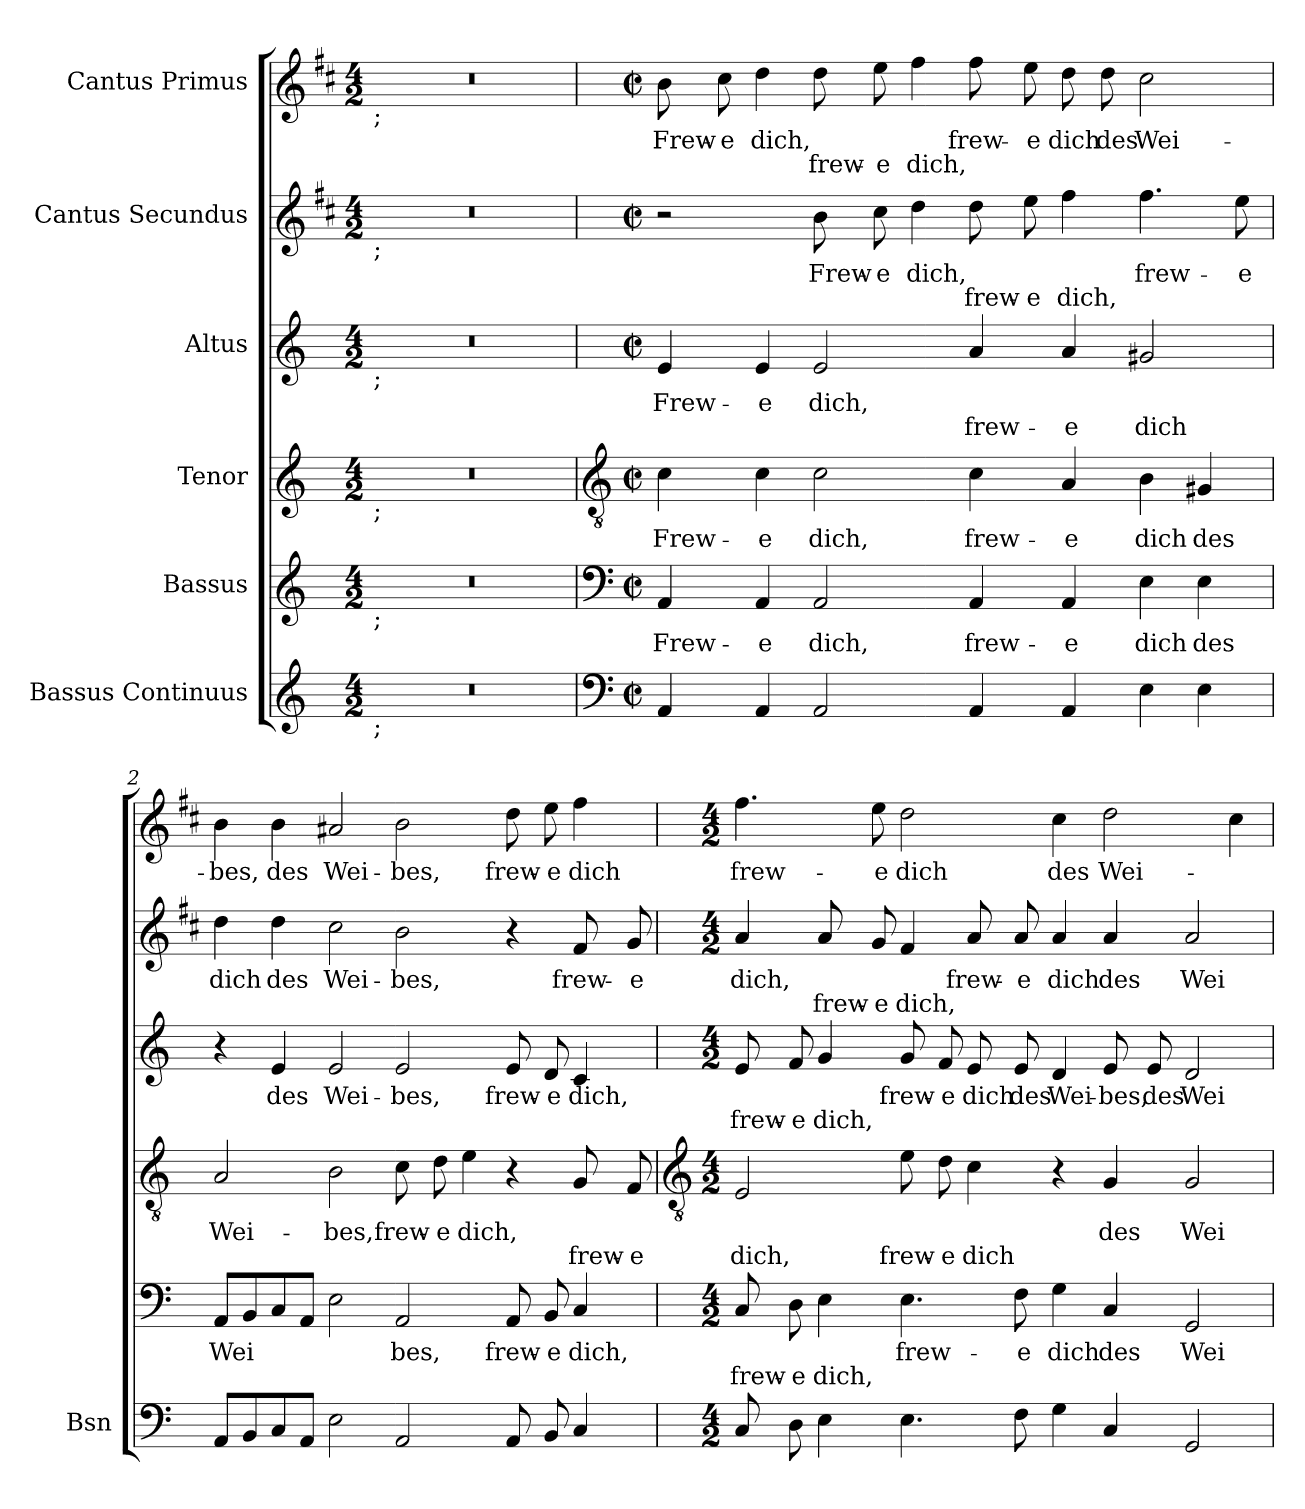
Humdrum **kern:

**kern	**kern	**text	**text	**kern	**text	**text	**kern	**text	**text	**kern	**text	**text	**kern	**text	**text
*part6	*part5	*part5	*part5	*part4	*part4	*part4	*part3	*part3	*part3	*part2	*part2	*part2	*part1	*part1	*part1
*staff6	*staff5	*staff5	*staff5	*staff4	*staff4	*staff4	*staff3	*staff3	*staff3	*staff2	*staff2	*staff2	*staff1	*staff1	*staff1
*I"Bassus Continuus	*I"Bassus	*	*	*I"Tenor	*	*	*I"Altus	*	*	*I"Cantus Secundus	*	*	*I"Cantus Primus	*	*
*I'Bsn	*	*	*	*	*	*	*	*	*	*	*	*	*	*	*
*clefG2	*clefG2	*	*	*clefG2	*	*	*clefG2	*	*	*clefG2	*	*	*clefG2	*	*
*	*	*	*	*	*	*	*	*	*	*ITrd1c2	*	*	*ITrd1c2	*	*
*k[]	*k[]	*	*	*k[]	*	*	*k[]	*	*	*k[]	*	*	*k[]	*	*
*C:	*C:	*	*	*C:	*	*	*C:	*	*	*C:	*	*	*C:	*	*
*M4/2	*M4/2	*	*	*M4/2	*	*	*M4/2	*	*	*M4/2	*	*	*M4/2	*	*
=	=	=	=	=	=	=	=	=	=	=	=	=	=	=	=
!	!	!	!	!	!	!	!	!	!	!	!	!	!LO:TX:b:t=;	!	!
!	!	!	!	!	!	!	!	!	!	!LO:TX:b:t=;	!	!	!	!	!
!	!	!	!	!	!	!	!LO:TX:b:t=;	!	!	!	!	!	!	!	!
!	!	!	!	!LO:TX:b:t=;	!	!	!	!	!	!	!	!	!	!	!
!	!LO:TX:b:t=;	!	!	!	!	!	!	!	!	!	!	!	!	!	!
!LO:TX:b:t=;	!	!	!	!	!	!	!	!	!	!	!	!	!	!	!
0r	0r	.	.	0r	.	.	0r	.	.	0r	.	.	0r	.	.
!!LO:LB:g=z
=1	=1	=1	=1	=1	=1	=1	=1	=1	=1	=1	=1	=1	=1	=1	=1
*clefF4	*clefF4	*	*	*clefGv2	*	*	*	*	*	*	*	*	*	*	*
*M4/2	*M4/2	*	*	*M4/2	*	*	*M4/2	*	*	*M4/2	*	*	*M4/2	*	*
*met(c|)	*met(c|)	*	*	*met(c|)	*	*	*met(c|)	*	*	*met(c|)	*	*	*met(c|)	*	*
!	!	!LO:LY:b	!	!	!LO:LY:b	!	!	!LO:LY:b	!	!	!	!	!	!LO:LY:b	!
4AA	4AA	Frew-	.	4c	Frew-	.	4e	Frew-	.	2r	.	.	8a	Frew-	.
!	!	!	!	!	!	!	!	!	!	!	!	!	!	!LO:LY:b	!
.	.	.	.	.	.	.	.	.	.	.	.	.	8b	-e	.
!	!	!LO:LY:b	!	!	!LO:LY:b	!	!	!LO:LY:b	!	!	!	!	!	!LO:LY:b	!
4AA	4AA	-e	.	4c	-e	.	4e	-e	.	.	.	.	4cc	dich,	.
!	!	!LO:LY:b	!	!	!LO:LY:b	!	!	!LO:LY:b	!	!	!LO:LY:b	!	!	!	!LO:LY:b
2AA	2AA	dich,	.	2c	dich,	.	2e	dich,	.	8a	Frew-	.	8cc	.	frew-
!	!	!	!	!	!	!	!	!	!	!	!LO:LY:b	!	!	!	!LO:LY:b
.	.	.	.	.	.	.	.	.	.	8b	-e	.	8dd	.	-e
!	!	!	!	!	!	!	!	!	!	!	!LO:LY:b	!	!	!	!LO:LY:b
.	.	.	.	.	.	.	.	.	.	4cc	dich,	.	4ee	.	dich,
!	!	!LO:LY:b	!	!	!LO:LY:b	!	!	!	!LO:LY:b	!	!	!LO:LY:b	!	!LO:LY:b	!
4AA	4AA	frew-	.	4c	frew-	.	4a	.	frew-	8cc	.	frew-	8ee	frew-	.
!	!	!	!	!	!	!	!	!	!	!	!	!LO:LY:b	!	!LO:LY:b	!
.	.	.	.	.	.	.	.	.	.	8dd	.	-e	8dd	-e	.
!	!	!LO:LY:b	!	!	!LO:LY:b	!	!	!	!LO:LY:b	!	!	!LO:LY:b	!	!LO:LY:b	!
4AA	4AA	-e	.	4A	-e	.	4a	.	-e	4ee	.	dich,	8cc	dich	.
!	!	!	!	!	!	!	!	!	!	!	!	!	!	!LO:LY:b	!
.	.	.	.	.	.	.	.	.	.	.	.	.	8cc	des	.
!	!	!LO:LY:b	!	!	!LO:LY:b	!	!	!	!LO:LY:b	!	!LO:LY:b	!	!	!LO:LY:b	!
4E	4E	dich	.	4B	dich	.	2g#X	.	dich	4.ee	frew-	.	2b	Wei-	.
!	!	!LO:LY:b	!	!	!LO:LY:b	!	!	!	!	!	!	!	!	!	!
4E	4E	des	.	4G#X	des	.	.	.	.	.	.	.	.	.	.
!	!	!	!	!	!	!	!	!	!	!	!LO:LY:b	!	!	!	!
.	.	.	.	.	.	.	.	.	.	8dd	-e	.	.	.	.
=2	=2	=2	=2	=2	=2	=2	=2	=2	=2	=2	=2	=2	=2	=2	=2
!	!	!LO:LY:b	!	!	!LO:LY:b	!	!	!	!	!	!LO:LY:b	!	!	!LO:LY:b	!
8AAL	8AAL	Wei	.	2A	Wei-	.	4r	.	.	4cc	dich	.	4a	-bes,	.
8BB	8BB	.	.	.	.	.	.	.	.	.	.	.	.	.	.
!	!	!	!	!	!	!	!	!LO:LY:b	!	!	!LO:LY:b	!	!	!LO:LY:b	!
8C	8C	.	.	.	.	.	4e	des	.	4cc	des	.	4a	des	.
8AAJ	8AAJ	.	.	.	.	.	.	.	.	.	.	.	.	.	.
!	!	!	!	!	!LO:LY:b	!	!	!LO:LY:b	!	!	!LO:LY:b	!	!	!LO:LY:b	!
2E	2E	.	.	2B	-bes,	.	2e	Wei-	.	2b	Wei-	.	2g#X	Wei-	.
!	!	!LO:LY:b	!	!	!LO:LY:b	!	!	!LO:LY:b	!	!	!LO:LY:b	!	!	!LO:LY:b	!
2AA	2AA	bes,	.	8c	frew-	.	2e	-bes,	.	2a	-bes,	.	2a	-bes,	.
!	!	!	!	!	!LO:LY:b	!	!	!	!	!	!	!	!	!	!
.	.	.	.	8d	-e	.	.	.	.	.	.	.	.	.	.
!	!	!	!	!	!LO:LY:b	!	!	!	!	!	!	!	!	!	!
.	.	.	.	4e	dich,	.	.	.	.	.	.	.	.	.	.
!	!	!LO:LY:b	!	!	!	!	!	!LO:LY:b	!	!	!	!	!	!LO:LY:b	!
8AA	8AA	frew-	.	4r	.	.	8e	frew-	.	4r	.	.	8cc	frew-	.
!	!	!LO:LY:b	!	!	!	!	!	!LO:LY:b	!	!	!	!	!	!LO:LY:b	!
8BB	8BB	-e	.	.	.	.	8d	-e	.	.	.	.	8dd	-e	.
!	!	!LO:LY:b	!	!	!	!LO:LY:b	!	!LO:LY:b	!	!	!LO:LY:b	!	!	!LO:LY:b	!
4C	4C	dich,	.	8G	.	frew-	4c	dich,	.	8e	frew-	.	4ee	dich	.
!	!	!	!	!	!	!LO:LY:b	!	!	!	!	!LO:LY:b	!	!	!	!
.	.	.	.	8F	.	-e	.	.	.	8f	-e	.	.	.	.
!!LO:LB:g=z
=3	=3	=3	=3	=3	=3	=3	=3	=3	=3	=3	=3	=3	=3	=3	=3
*	*	*	*	*clefGv2	*	*	*	*	*	*	*	*	*	*	*
*M4/2	*M4/2	*	*	*M4/2	*	*	*M4/2	*	*	*M4/2	*	*	*M4/2	*	*
!	!	!	!LO:LY:b	!	!	!LO:LY:b	!	!	!LO:LY:b	!	!LO:LY:b	!	!	!LO:LY:b	!
8C	8C	.	frew-	2E	.	dich,	8e	.	frew-	4g	dich,	.	4.ee	frew-	.
!	!	!	!LO:LY:b	!	!	!	!	!	!LO:LY:b	!	!	!	!	!	!
8D	8D	.	-e	.	.	.	8f	.	-e	.	.	.	.	.	.
!	!	!	!LO:LY:b	!	!	!	!	!	!LO:LY:b	!	!	!LO:LY:b	!	!	!
4E	4E	.	dich,	.	.	.	4g	.	dich,	8g	.	frew-	.	.	.
!	!	!	!	!	!	!	!	!	!	!	!	!LO:LY:b	!	!LO:LY:b	!
.	.	.	.	.	.	.	.	.	.	8f	.	-e	8dd	-e	.
!	!	!LO:LY:b	!	!	!	!LO:LY:b	!	!LO:LY:b	!	!	!	!LO:LY:b	!	!LO:LY:b	!
4.E	4.E	frew-	.	8e	.	frew-	8g	frew-	.	4e	.	dich,	2cc	dich	.
!	!	!	!	!	!	!LO:LY:b	!	!LO:LY:b	!	!	!	!	!	!	!
.	.	.	.	8d	.	-e	8f	-e	.	.	.	.	.	.	.
!	!	!	!	!	!	!LO:LY:b	!	!LO:LY:b	!	!	!LO:LY:b	!	!	!	!
.	.	.	.	4c	.	dich	8e	dich	.	8g	frew-	.	.	.	.
!	!	!LO:LY:b	!	!	!	!	!	!LO:LY:b	!	!	!LO:LY:b	!	!	!	!
8F	8F	-e	.	.	.	.	8e	des	.	8g	-e	.	.	.	.
!	!	!LO:LY:b	!	!	!	!	!	!LO:LY:b	!	!	!LO:LY:b	!	!	!LO:LY:b	!
4G	4G	dich	.	4r	.	.	4d	Wei-	.	4g	dich	.	4b	des	.
!	!	!LO:LY:b	!	!	!LO:LY:b	!	!	!LO:LY:b	!	!	!LO:LY:b	!	!	!LO:LY:b	!
4C	4C	des	.	4G	des	.	8e	-bes,	.	4g	des	.	2cc	Wei-	.
!	!	!	!	!	!	!	!	!LO:LY:b	!	!	!	!	!	!	!
.	.	.	.	.	.	.	8e	des	.	.	.	.	.	.	.
!	!	!LO:LY:b	!	!	!LO:LY:b	!	!	!LO:LY:b	!	!	!LO:LY:b	!	!	!	!
2GG	2GG	Wei-	.	2G	Wei-	.	2d	Wei-	.	2g	Wei-	.	.	.	.
.	.	.	.	.	.	.	.	.	.	.	.	.	4b	.	.
=	=	=	=	=	=	=	=	=	=	=	=	=	=	=	=
*-	*-	*-	*-	*-	*-	*-	*-	*-	*-	*-	*-	*-	*-	*-	*-
